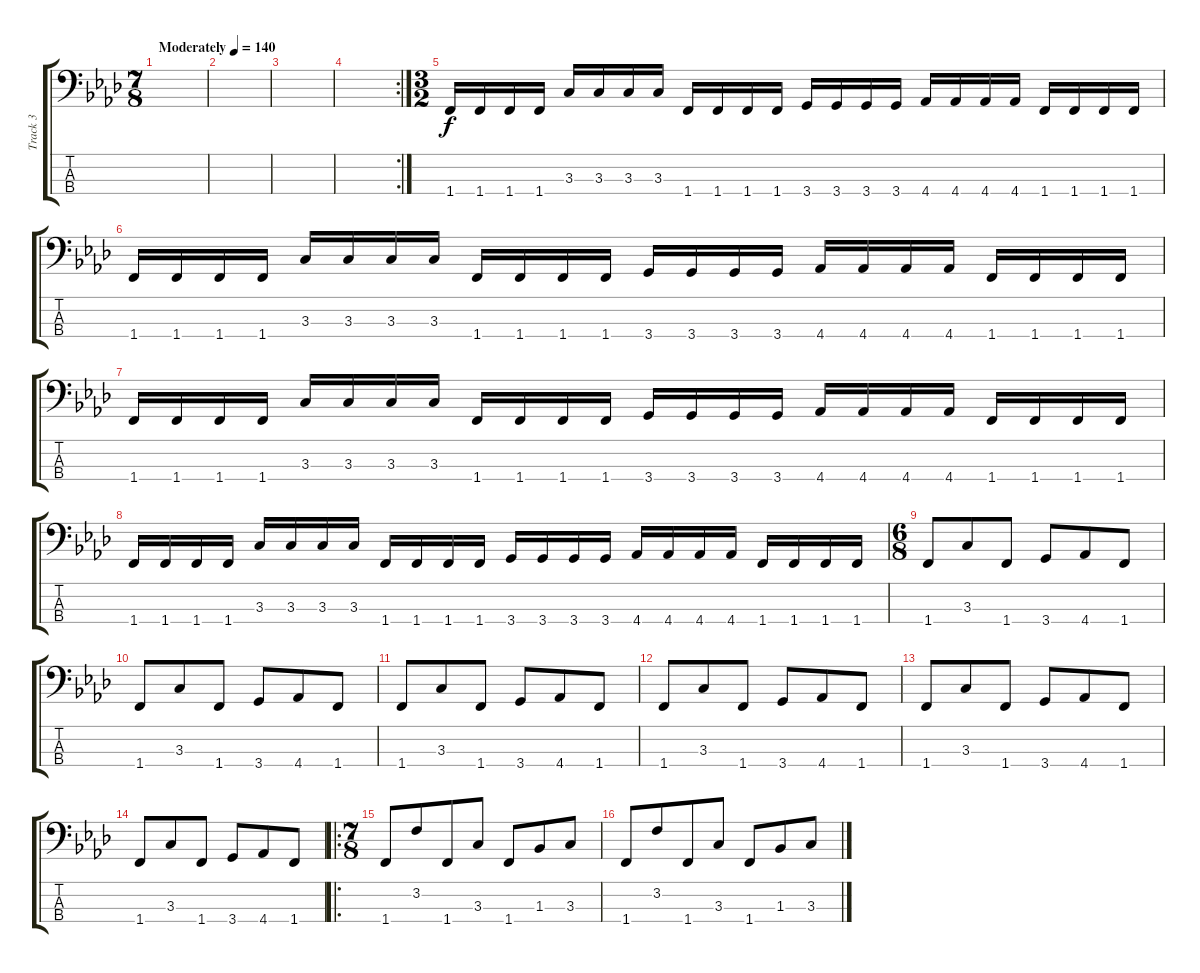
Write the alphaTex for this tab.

\track ("Track 3" "Track 3") {instrument electricbassfinger}
\staff {score tabs}
\tuning (G2 D2 A1 E1) {hide}
\ts (7 8)
\tempo (140 "Moderately")
\clef f4
\ks fminor
|
|
|
\rc 2
|
\ts (3 2)
1.4.16 1.4.16 1.4.16 1.4.16 3.3.16 3.3.16 3.3.16 3.3.16 1.4.16 1.4.16 1.4.16 1.4.16 3.4.16 3.4.16 3.4.16 3.4.16 4.4.16 4.4.16 4.4.16 4.4.16 1.4.16 1.4.16 1.4.16 1.4.16 |
1.4.16 1.4.16 1.4.16 1.4.16 3.3.16 3.3.16 3.3.16 3.3.16 1.4.16 1.4.16 1.4.16 1.4.16 3.4.16 3.4.16 3.4.16 3.4.16 4.4.16 4.4.16 4.4.16 4.4.16 1.4.16 1.4.16 1.4.16 1.4.16 |
1.4.16 1.4.16 1.4.16 1.4.16 3.3.16 3.3.16 3.3.16 3.3.16 1.4.16 1.4.16 1.4.16 1.4.16 3.4.16 3.4.16 3.4.16 3.4.16 4.4.16 4.4.16 4.4.16 4.4.16 1.4.16 1.4.16 1.4.16 1.4.16 |
1.4.16 1.4.16 1.4.16 1.4.16 3.3.16 3.3.16 3.3.16 3.3.16 1.4.16 1.4.16 1.4.16 1.4.16 3.4.16 3.4.16 3.4.16 3.4.16 4.4.16 4.4.16 4.4.16 4.4.16 1.4.16 1.4.16 1.4.16 1.4.16 |
\ts (6 8)
1.4.8 3.3.8 1.4.8 3.4.8 4.4.8 1.4.8 |
1.4.8 3.3.8 1.4.8 3.4.8 4.4.8 1.4.8 |
1.4.8 3.3.8 1.4.8 3.4.8 4.4.8 1.4.8 |
1.4.8 3.3.8 1.4.8 3.4.8 4.4.8 1.4.8 |
1.4.8 3.3.8 1.4.8 3.4.8 4.4.8 1.4.8 |
1.4.8 3.3.8 1.4.8 3.4.8 4.4.8 1.4.8 |
\ro
\ts (7 8)
1.4.8 3.2.8 1.4.8 3.3.8 1.4.8 1.3.8 3.3.8 |
1.4.8 3.2.8 1.4.8 3.3.8 1.4.8 1.3.8 3.3.8
